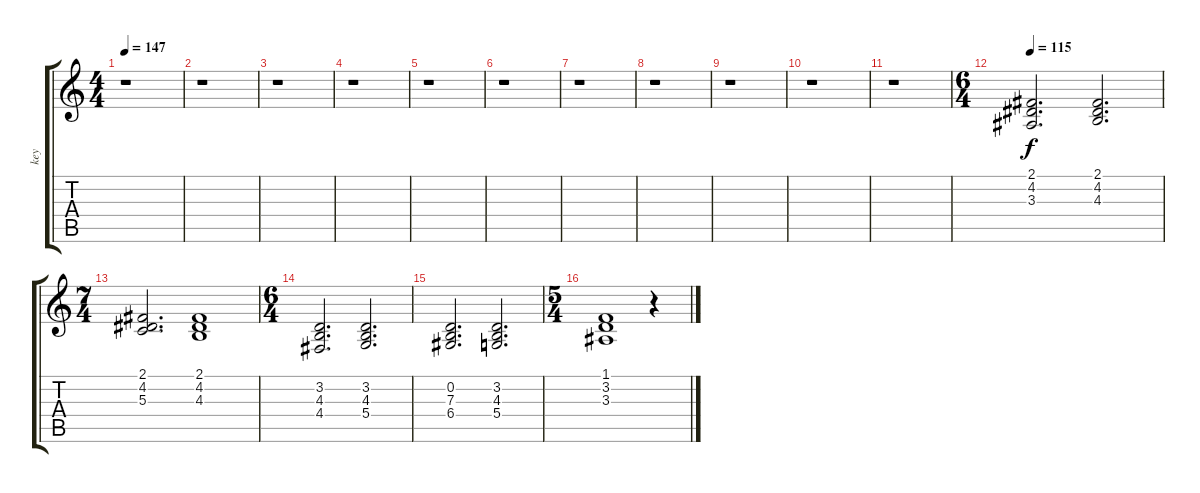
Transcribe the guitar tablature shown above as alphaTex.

\track ("key" "key") {instrument drawbarorgan}
\staff {score tabs}
\tuning (E4 B3 G3 D3 A2 E2) {hide}
\ts (4 4)
\tempo 147
\clef g2
\ks c
r.1{dy f} |
r.1 |
r.1 |
r.1 |
r.1 |
r.1 |
r.1 |
r.1 |
r.1 |
r.1 |
r.1 |
\ts (6 4)
\tempo 115
(2.1 4.2 3.3).2{d} (2.1 4.2 4.3).2{d} |
\ts (7 4)
(2.1 4.2 5.3).2{d} (2.1 4.2 4.3).1 |
\ts (6 4)
(3.2 4.3 4.4).2{d} (3.2 4.3 5.4).2{d} |
(0.2 7.3 6.4).2{d} (3.2 4.3 5.4).2{d} |
\ts (5 4)
(1.1 3.2 3.3).1 r.4
